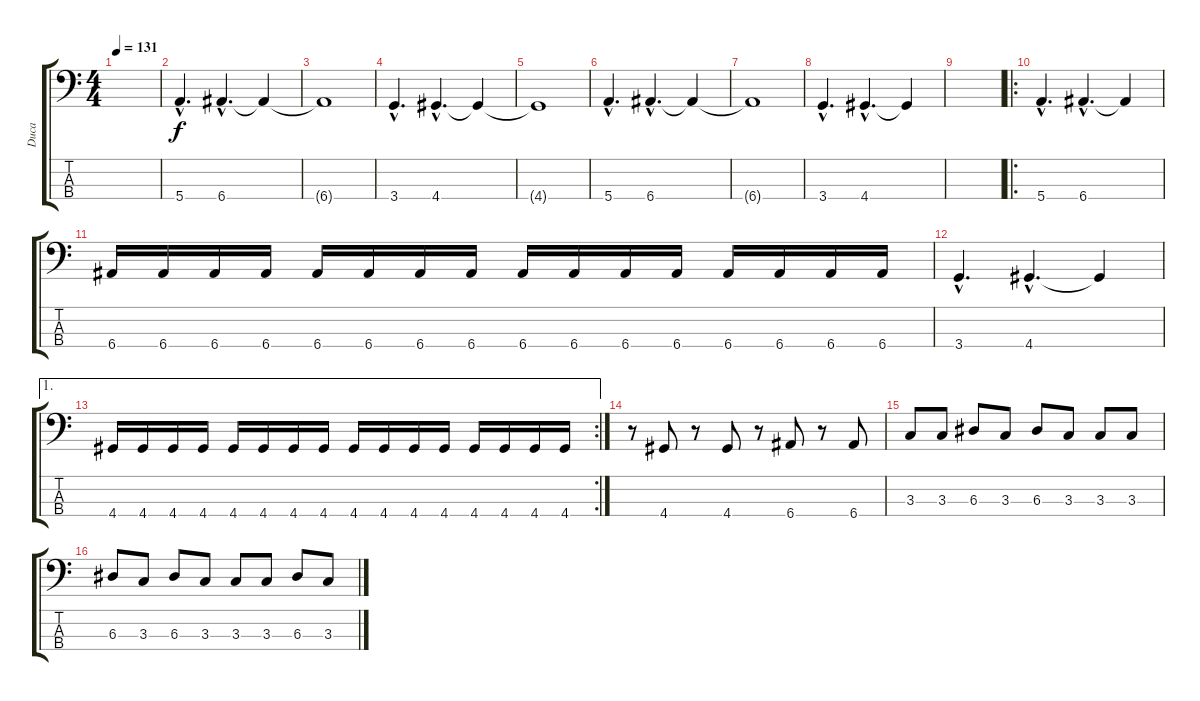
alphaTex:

\track ("Duca " "Duca ") {instrument electricbassfinger}
\staff {score tabs}
\tuning (G2 D2 A1 E1) {hide}
\ts (4 4)
\tempo 131
\clef f4
\ks c
|
5.4{hac}.4{d} 6.4{hac}.4{d} 6.4{t}.4 |
6.4{t}.1 |
3.4{hac}.4{d} 4.4{hac}.4{d} 4.4{t}.4 |
4.4{t}.1 |
5.4{hac}.4{d} 6.4{hac}.4{d} 6.4{t}.4 |
6.4{t}.1 |
3.4{hac}.4{d} 4.4{hac}.4{d} 4.4{t}.4 |
|
\ro
5.4{hac}.4{d} 6.4{hac}.4{d} 6.4{t}.4 |
6.4.16 6.4.16 6.4.16 6.4.16 6.4.16 6.4.16 6.4.16 6.4.16 6.4.16 6.4.16 6.4.16 6.4.16 6.4.16 6.4.16 6.4.16 6.4.16 |
3.4{hac}.4{d} 4.4{hac}.4{d} 4.4{t}.4 |
\ae 1
\rc 2
4.4.16 4.4.16 4.4.16 4.4.16 4.4.16 4.4.16 4.4.16 4.4.16 4.4.16 4.4.16 4.4.16 4.4.16 4.4.16 4.4.16 4.4.16 4.4.16 |
r.8 4.4.8 r.8 4.4.8 r.8 6.4.8 r.8 6.4.8 |
3.3.8 3.3.8 6.3.8 3.3.8 6.3.8 3.3.8 3.3.8 3.3.8 |
6.3.8 3.3.8 6.3.8 3.3.8 3.3.8 3.3.8 6.3.8 3.3.8
